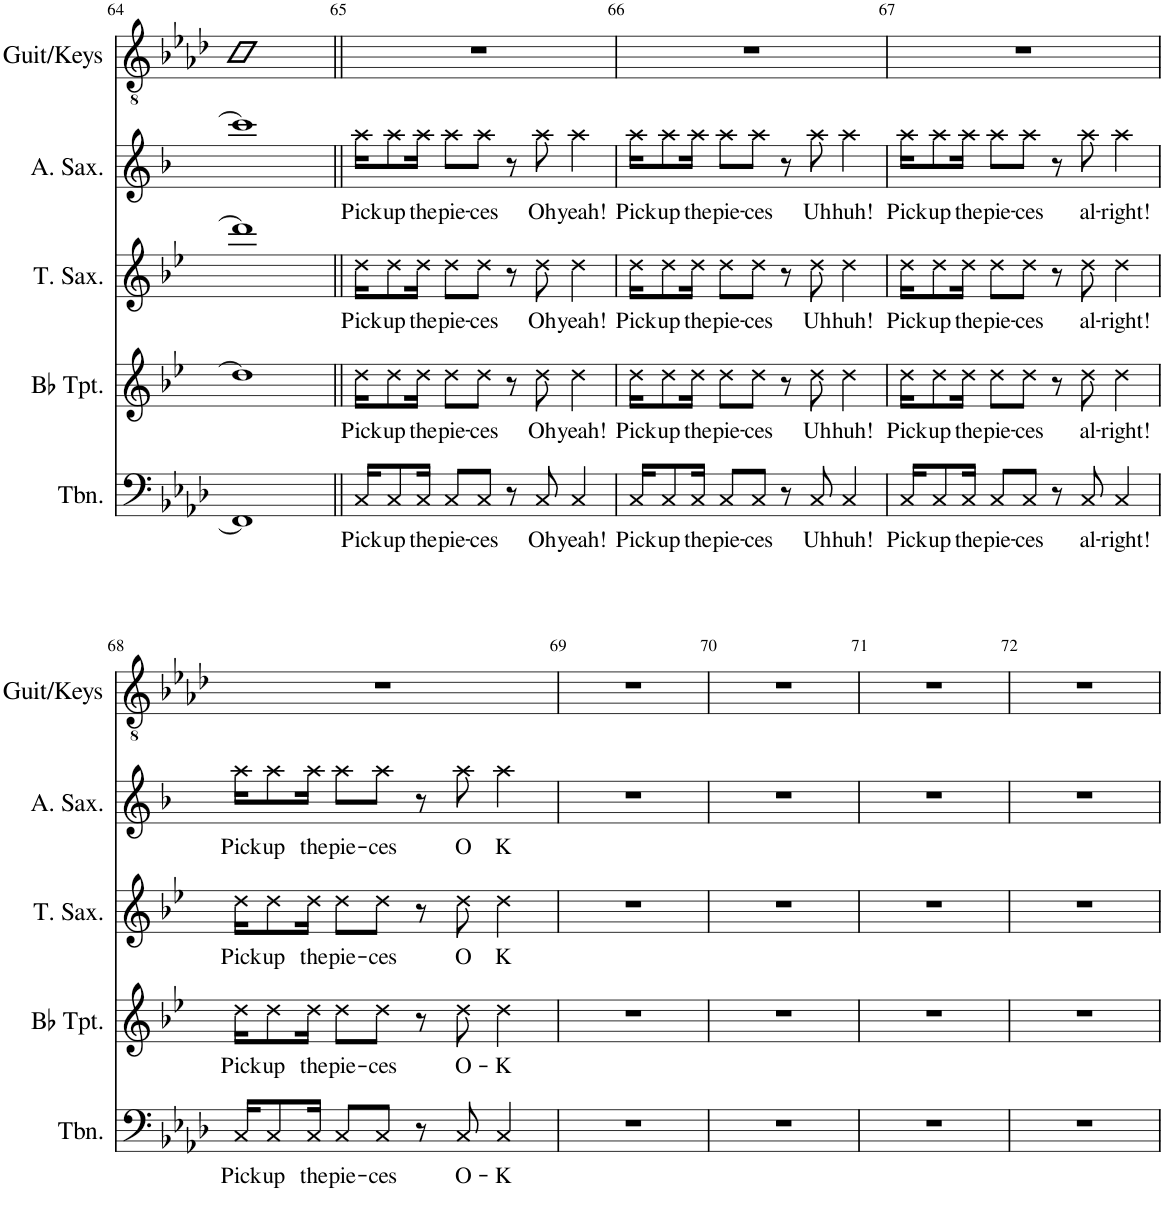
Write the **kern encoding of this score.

**kern	**text	**kern	**text	**kern	**text	**kern	**text	**kern
*part5	*part5	*part4	*part4	*part3	*part3	*part2	*part2	*part1
*staff5	*staff5	*staff4	*staff4	*staff3	*staff3	*staff2	*staff2	*staff1
*I"Trombone	*	*I"Bb Trumpet	*	*I"Tenor Saxophone	*	*I"Alto Saxophone	*	*I"Guit/Keys
*I'Tbn.	*	*I'Bb Tpt.	*	*I'T. Sax.	*	*I'A. Sax.	*	*I'Guit/Keys
!!LO:PB:g=z
*clefF4	*	*clefG2	*	*clefG2	*	*clefG2	*	*clefGv2
*	*	*Trd1c2	*	*Trd8c14	*	*Trd5c9	*	*
*k[b-e-a-d-]	*	*k[b-e-]	*	*k[b-e-]	*	*k[b-]	*	*k[b-e-a-d-]
*M4/4	*	*M4/4	*	*M4/4	*	*M4/4	*	*M4/4
=64	=64	=64	=64	=64	=64	=64	=64	=64
1FF]	.	1dd]	.	1ddd]	.	1ccc]	.	1c
=65||	=65||	=65||	=65||	=65||	=65||	=65||	=65||	=65||
!	!LO:LY:b	!	!LO:LY:b	!	!LO:LY:b	!	!LO:LY:b	!
16C/KL	Pick	16dd\KL	Pick	16dd\KL	Pick	16aa\KL	Pick	1r
!	!LO:LY:b	!	!LO:LY:b	!	!LO:LY:b	!	!LO:LY:b	!
8C/	up	8dd\	up	8dd\	up	8aa\	up	.
!	!LO:LY:b	!	!LO:LY:b	!	!LO:LY:b	!	!LO:LY:b	!
16C/Jk	the	16dd\Jk	the	16dd\Jk	the	16aa\Jk	the	.
!	!LO:LY:b	!	!LO:LY:b	!	!LO:LY:b	!	!LO:LY:b	!
8C/L	pie-	8dd\L	pie-	8dd\L	pie-	8aa\L	pie-	.
!	!LO:LY:b	!	!LO:LY:b	!	!LO:LY:b	!	!LO:LY:b	!
8C/J	-ces	8dd\J	-ces	8dd\J	-ces	8aa\J	-ces	.
8r	.	8r	.	8r	.	8r	.	.
!	!LO:LY:b	!	!LO:LY:b	!	!LO:LY:b	!	!LO:LY:b	!
8C/	Oh	8dd\	Oh	8dd\	Oh	8aa\	Oh	.
!	!LO:LY:b	!	!LO:LY:b	!	!LO:LY:b	!	!LO:LY:b	!
4C/	yeah!	4dd\	yeah!	4dd\	yeah!	4aa\	yeah!	.
=66	=66	=66	=66	=66	=66	=66	=66	=66
!	!LO:LY:b	!	!LO:LY:b	!	!LO:LY:b	!	!LO:LY:b	!
16C/KL	Pick	16dd\KL	Pick	16dd\KL	Pick	16aa\KL	Pick	1r
!	!LO:LY:b	!	!LO:LY:b	!	!LO:LY:b	!	!LO:LY:b	!
8C/	up	8dd\	up	8dd\	up	8aa\	up	.
!	!LO:LY:b	!	!LO:LY:b	!	!LO:LY:b	!	!LO:LY:b	!
16C/Jk	the	16dd\Jk	the	16dd\Jk	the	16aa\Jk	the	.
!	!LO:LY:b	!	!LO:LY:b	!	!LO:LY:b	!	!LO:LY:b	!
8C/L	pie-	8dd\L	pie-	8dd\L	pie-	8aa\L	pie-	.
!	!LO:LY:b	!	!LO:LY:b	!	!LO:LY:b	!	!LO:LY:b	!
8C/J	-ces	8dd\J	-ces	8dd\J	-ces	8aa\J	-ces	.
8r	.	8r	.	8r	.	8r	.	.
!	!LO:LY:b	!	!LO:LY:b	!	!LO:LY:b	!	!LO:LY:b	!
8C/	Uh	8dd\	Uh	8dd\	Uh	8aa\	Uh	.
!	!LO:LY:b	!	!LO:LY:b	!	!LO:LY:b	!	!LO:LY:b	!
4C/	huh!	4dd\	huh!	4dd\	huh!	4aa\	huh!	.
=67	=67	=67	=67	=67	=67	=67	=67	=67
!	!LO:LY:b	!	!LO:LY:b	!	!LO:LY:b	!	!LO:LY:b	!
16C/KL	Pick	16dd\KL	Pick	16dd\KL	Pick	16aa\KL	Pick	1r
!	!LO:LY:b	!	!LO:LY:b	!	!LO:LY:b	!	!LO:LY:b	!
8C/	up	8dd\	up	8dd\	up	8aa\	up	.
!	!LO:LY:b	!	!LO:LY:b	!	!LO:LY:b	!	!LO:LY:b	!
16C/Jk	the	16dd\Jk	the	16dd\Jk	the	16aa\Jk	the	.
!	!LO:LY:b	!	!LO:LY:b	!	!LO:LY:b	!	!LO:LY:b	!
8C/L	pie-	8dd\L	pie-	8dd\L	pie-	8aa\L	pie-	.
!	!LO:LY:b	!	!LO:LY:b	!	!LO:LY:b	!	!LO:LY:b	!
8C/J	-ces	8dd\J	-ces	8dd\J	-ces	8aa\J	-ces	.
8r	.	8r	.	8r	.	8r	.	.
!	!LO:LY:b	!	!LO:LY:b	!	!LO:LY:b	!	!LO:LY:b	!
8C/	al-	8dd\	al-	8dd\	al-	8aa\	al-	.
!	!LO:LY:b	!	!LO:LY:b	!	!LO:LY:b	!	!LO:LY:b	!
4C/	-right!	4dd\	-right!	4dd\	-right!	4aa\	-right!	.
!!LO:LB:g=z
=68	=68	=68	=68	=68	=68	=68	=68	=68
!	!LO:LY:b	!	!LO:LY:b	!	!LO:LY:b	!	!LO:LY:b	!
16C/KL	Pick	16dd\KL	Pick	16dd\KL	Pick	16aa\KL	Pick	1r
!	!LO:LY:b	!	!LO:LY:b	!	!LO:LY:b	!	!LO:LY:b	!
8C/	up	8dd\	up	8dd\	up	8aa\	up	.
!	!LO:LY:b	!	!LO:LY:b	!	!LO:LY:b	!	!LO:LY:b	!
16C/Jk	the	16dd\Jk	the	16dd\Jk	the	16aa\Jk	the	.
!	!LO:LY:b	!	!LO:LY:b	!	!LO:LY:b	!	!LO:LY:b	!
8C/L	pie-	8dd\L	pie-	8dd\L	pie-	8aa\L	pie-	.
!	!LO:LY:b	!	!LO:LY:b	!	!LO:LY:b	!	!LO:LY:b	!
8C/J	-ces	8dd\J	-ces	8dd\J	-ces	8aa\J	-ces	.
8r	.	8r	.	8r	.	8r	.	.
!	!LO:LY:b	!	!LO:LY:b	!	!LO:LY:b	!	!LO:LY:b	!
8C/	O-	8dd\	O-	8dd\	O	8aa\	O	.
!	!LO:LY:b	!	!LO:LY:b	!	!LO:LY:b	!	!LO:LY:b	!
4C/	-K	4dd\	-K	4dd\	K	4aa\	K	.
=69	=69	=69	=69	=69	=69	=69	=69	=69
1r	.	1r	.	1r	.	1r	.	1r
=70	=70	=70	=70	=70	=70	=70	=70	=70
1r	.	1r	.	1r	.	1r	.	1r
=71	=71	=71	=71	=71	=71	=71	=71	=71
1r	.	1r	.	1r	.	1r	.	1r
=72	=72	=72	=72	=72	=72	=72	=72	=72
1r	.	1r	.	1r	.	1r	.	1r
=	=	=	=	=	=	=	=	=
*-	*-	*-	*-	*-	*-	*-	*-	*-
